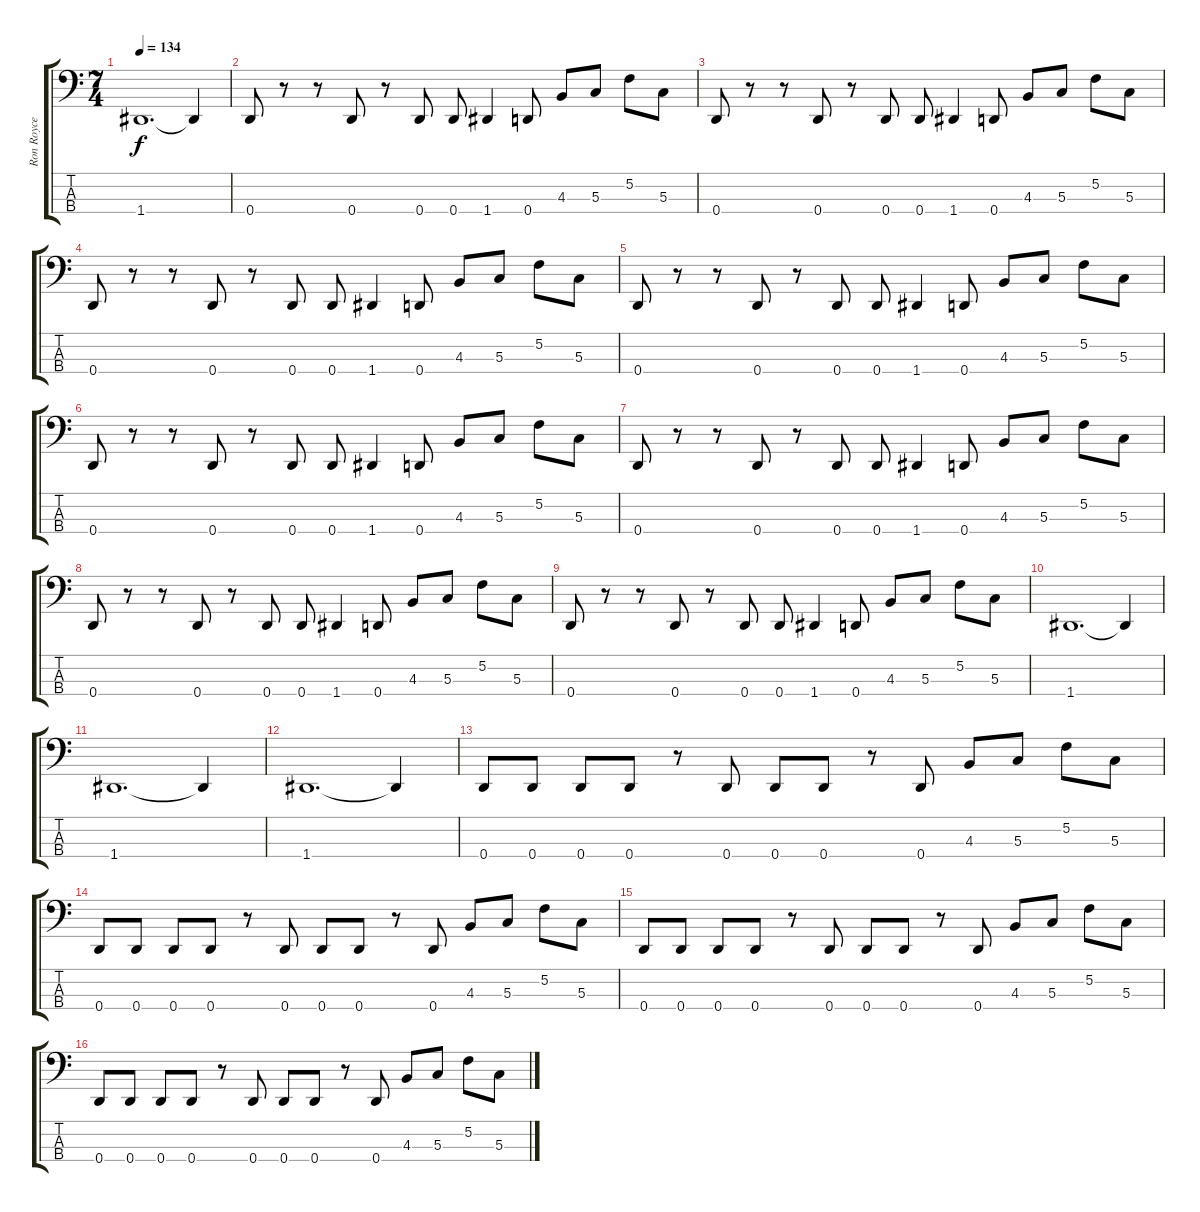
\track ("Ron Royce" "Ron Royce") {instrument electricbassfinger}
\staff {score tabs}
\tuning (F2 C2 G1 D1) {hide}
\ts (7 4)
\tempo 134
\clef f4
\ks c
1.4.1{d dy f} 1.4{t}.4 |
0.4.8 r.8 r.8 0.4.8 r.8 0.4.8 0.4.8 1.4.4 0.4.8 4.3.8 5.3.8 5.2.8 5.3.8 |
0.4.8 r.8 r.8 0.4.8 r.8 0.4.8 0.4.8 1.4.4 0.4.8 4.3.8 5.3.8 5.2.8 5.3.8 |
0.4.8 r.8 r.8 0.4.8 r.8 0.4.8 0.4.8 1.4.4 0.4.8 4.3.8 5.3.8 5.2.8 5.3.8 |
0.4.8 r.8 r.8 0.4.8 r.8 0.4.8 0.4.8 1.4.4 0.4.8 4.3.8 5.3.8 5.2.8 5.3.8 |
0.4.8 r.8 r.8 0.4.8 r.8 0.4.8 0.4.8 1.4.4 0.4.8 4.3.8 5.3.8 5.2.8 5.3.8 |
0.4.8 r.8 r.8 0.4.8 r.8 0.4.8 0.4.8 1.4.4 0.4.8 4.3.8 5.3.8 5.2.8 5.3.8 |
0.4.8 r.8 r.8 0.4.8 r.8 0.4.8 0.4.8 1.4.4 0.4.8 4.3.8 5.3.8 5.2.8 5.3.8 |
0.4.8 r.8 r.8 0.4.8 r.8 0.4.8 0.4.8 1.4.4 0.4.8 4.3.8 5.3.8 5.2.8 5.3.8 |
1.4.1{d} 1.4{t}.4 |
1.4.1{d} 1.4{t}.4 |
1.4.1{d} 1.4{t}.4 |
0.4.8 0.4.8 0.4.8 0.4.8 r.8 0.4.8 0.4.8 0.4.8 r.8 0.4.8 4.3.8 5.3.8 5.2.8 5.3.8 |
0.4.8 0.4.8 0.4.8 0.4.8 r.8 0.4.8 0.4.8 0.4.8 r.8 0.4.8 4.3.8 5.3.8 5.2.8 5.3.8 |
0.4.8 0.4.8 0.4.8 0.4.8 r.8 0.4.8 0.4.8 0.4.8 r.8 0.4.8 4.3.8 5.3.8 5.2.8 5.3.8 |
0.4.8 0.4.8 0.4.8 0.4.8 r.8 0.4.8 0.4.8 0.4.8 r.8 0.4.8 4.3.8 5.3.8 5.2.8 5.3.8
